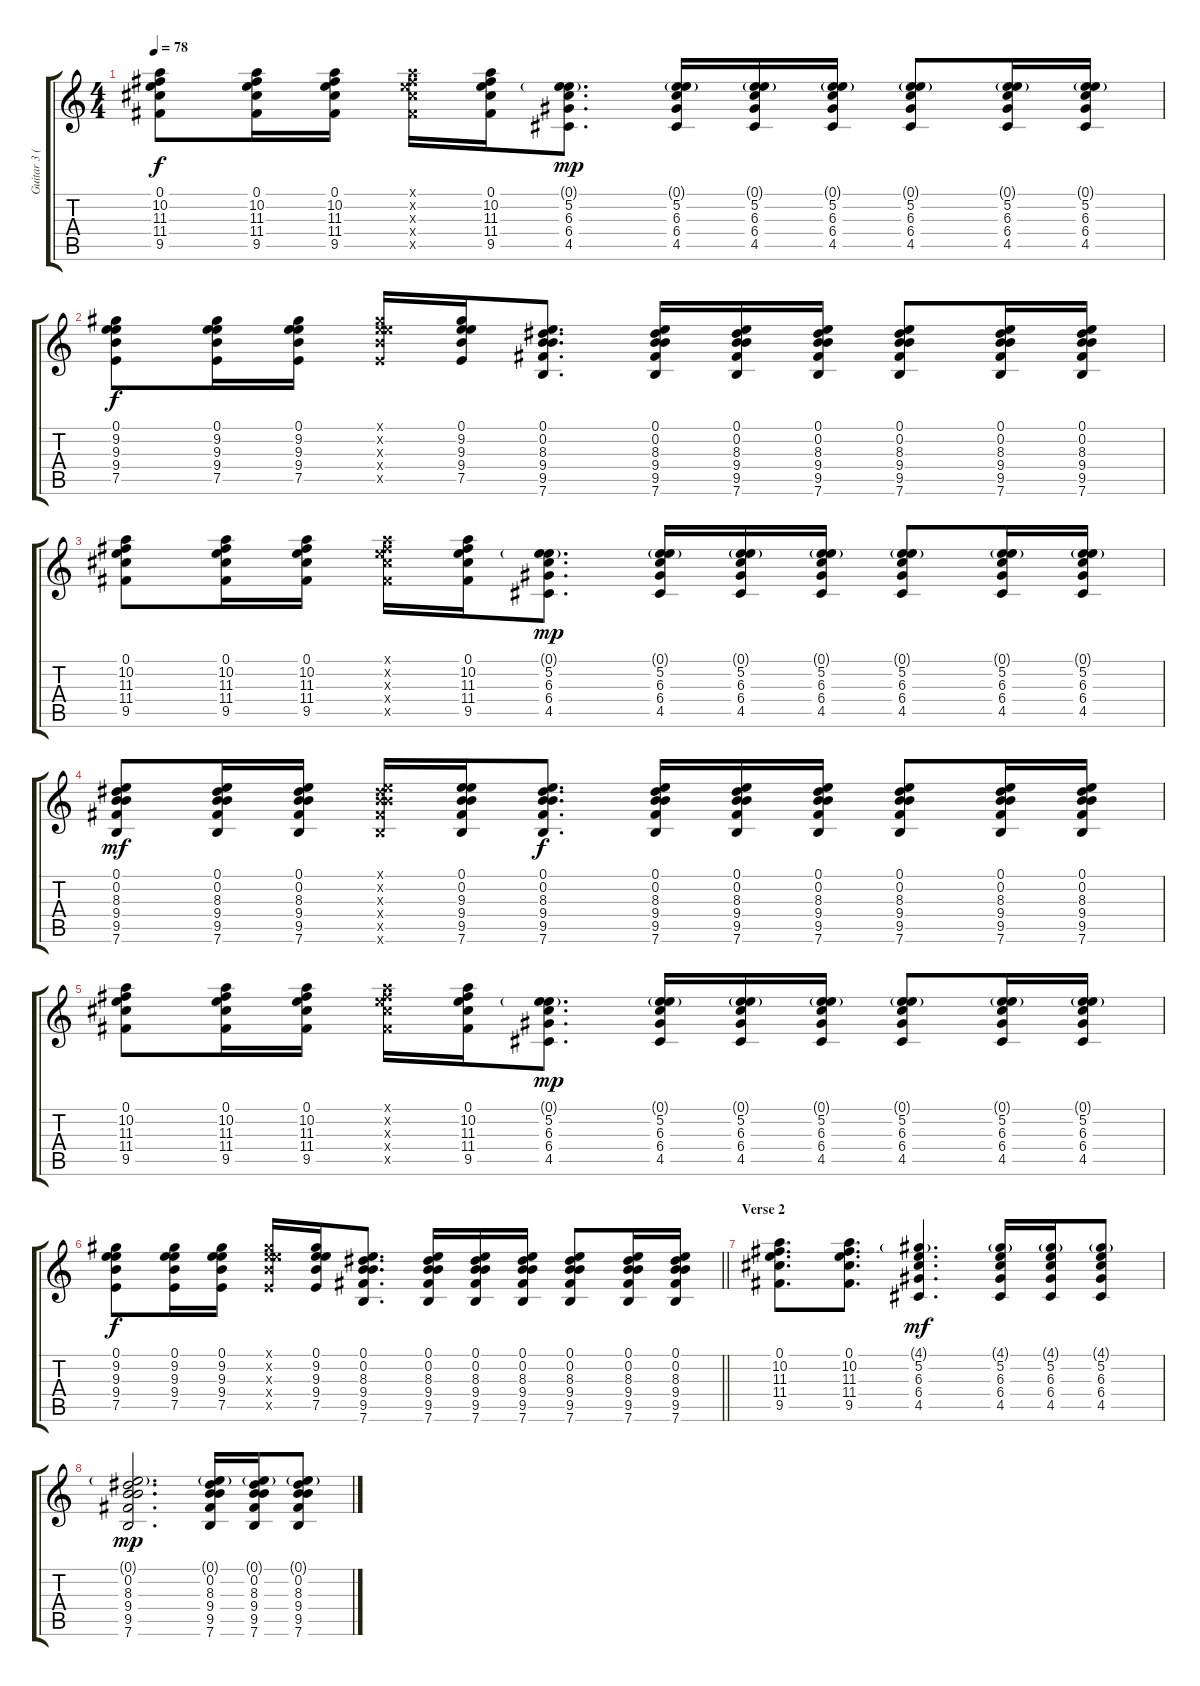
\track ("Guitar 3 (Studio Guitar)" "Guitar 3 (") {instrument acousticguitarsteel}
\staff {score tabs}
\tuning (E4 B3 G3 D3 A2 E2) {hide}
\ts (4 4)
\tempo 78
\clef g2
\ks c
(0.1 10.2 11.3 11.4 9.5).8{dy f} (0.1 10.2 11.3 11.4 9.5).16 (0.1 10.2 11.3 11.4 9.5).16 (0.1{x} 10.2{x} 11.3{x} 11.4{x} 9.5{x}).16 (0.1 10.2 11.3 11.4 9.5).16 (0.1{g} 5.2 6.3 6.4 4.5).8{d dy mp} (0.1{g} 5.2 6.3 6.4 4.5).16 (0.1{g} 5.2 6.3 6.4 4.5).16 (0.1{g} 5.2 6.3 6.4 4.5).16 (0.1{g} 5.2 6.3 6.4 4.5).8 (0.1{g} 5.2 6.3 6.4 4.5).16 (0.1{g} 5.2 6.3 6.4 4.5).16 |
(0.1 9.2 9.3 9.4 7.5).8{dy f} (0.1 9.2 9.3 9.4 7.5).16 (0.1 9.2 9.3 9.4 7.5).16 (0.1{x} 9.2{x} 9.3{x} 9.4{x} 7.5{x}).16 (0.1 9.2 9.3 9.4 7.5).16 (0.1 0.2 8.3 9.4 9.5 7.6).8{d} (0.1 0.2 8.3 9.4 9.5 7.6).16 (0.1 0.2 8.3 9.4 9.5 7.6).16 (0.1 0.2 8.3 9.4 9.5 7.6).16 (0.1 0.2 8.3 9.4 9.5 7.6).8 (0.1 0.2 8.3 9.4 9.5 7.6).16 (0.1 0.2 8.3 9.4 9.5 7.6).16 |
(0.1 10.2 11.3 11.4 9.5).8 (0.1 10.2 11.3 11.4 9.5).16 (0.1 10.2 11.3 11.4 9.5).16 (0.1{x} 10.2{x} 11.3{x} 11.4{x} 9.5{x}).16 (0.1 10.2 11.3 11.4 9.5).16 (0.1{g} 5.2 6.3 6.4 4.5).8{d dy mp} (0.1{g} 5.2 6.3 6.4 4.5).16 (0.1{g} 5.2 6.3 6.4 4.5).16 (0.1{g} 5.2 6.3 6.4 4.5).16 (0.1{g} 5.2 6.3 6.4 4.5).8 (0.1{g} 5.2 6.3 6.4 4.5).16 (0.1{g} 5.2 6.3 6.4 4.5).16 |
(0.1 0.2 8.3 9.4 9.5 7.6).8{dy mf} (0.1 0.2 8.3 9.4 9.5 7.6).16 (0.1 0.2 8.3 9.4 9.5 7.6).16 (0.1{x} 0.2{x} 8.3{x} 9.4{x} 9.5{x} 7.6{x}).16 (0.1 0.2 9.3 9.4 9.5 7.6).16 (0.1 0.2 8.3 9.4 9.5 7.6).8{d dy f} (0.1 0.2 8.3 9.4 9.5 7.6).16 (0.1 0.2 8.3 9.4 9.5 7.6).16 (0.1 0.2 8.3 9.4 9.5 7.6).16 (0.1 0.2 8.3 9.4 9.5 7.6).8 (0.1 0.2 8.3 9.4 9.5 7.6).16 (0.1 0.2 8.3 9.4 9.5 7.6).16 |
(0.1 10.2 11.3 11.4 9.5).8 (0.1 10.2 11.3 11.4 9.5).16 (0.1 10.2 11.3 11.4 9.5).16 (0.1{x} 10.2{x} 11.3{x} 11.4{x} 9.5{x}).16 (0.1 10.2 11.3 11.4 9.5).16 (0.1{g} 5.2 6.3 6.4 4.5).8{d dy mp} (0.1{g} 5.2 6.3 6.4 4.5).16 (0.1{g} 5.2 6.3 6.4 4.5).16 (0.1{g} 5.2 6.3 6.4 4.5).16 (0.1{g} 5.2 6.3 6.4 4.5).8 (0.1{g} 5.2 6.3 6.4 4.5).16 (0.1{g} 5.2 6.3 6.4 4.5).16 |
\barLineRight lightlight
(0.1 9.2 9.3 9.4 7.5).8{dy f} (0.1 9.2 9.3 9.4 7.5).16 (0.1 9.2 9.3 9.4 7.5).16 (0.1{x} 9.2{x} 9.3{x} 9.4{x} 7.5{x}).16 (0.1 9.2 9.3 9.4 7.5).16 (0.1 0.2 8.3 9.4 9.5 7.6).8{d} (0.1 0.2 8.3 9.4 9.5 7.6).16 (0.1 0.2 8.3 9.4 9.5 7.6).16 (0.1 0.2 8.3 9.4 9.5 7.6).16 (0.1 0.2 8.3 9.4 9.5 7.6).8 (0.1 0.2 8.3 9.4 9.5 7.6).16 (0.1 0.2 8.3 9.4 9.5 7.6).16 |
\section ("" "Verse 2")
(0.1 10.2 11.3 11.4 9.5).8{d} (0.1 10.2 11.3 11.4 9.5).8{d} (4.1{g} 5.2 6.3 6.4 4.5).4{d dy mf} (4.1{g} 5.2 6.3 6.4 4.5).16 (4.1{g} 5.2 6.3 6.4 4.5).16 (4.1{g} 5.2 6.3 6.4 4.5).8 |
(0.1{g} 0.2 8.3 9.4 9.5 7.6).2{d dy mp} (0.1{g} 0.2 8.3 9.4 9.5 7.6).16 (0.1{g} 0.2 8.3 9.4 9.5 7.6).16 (0.1{g} 0.2 8.3 9.4 9.5 7.6).8
